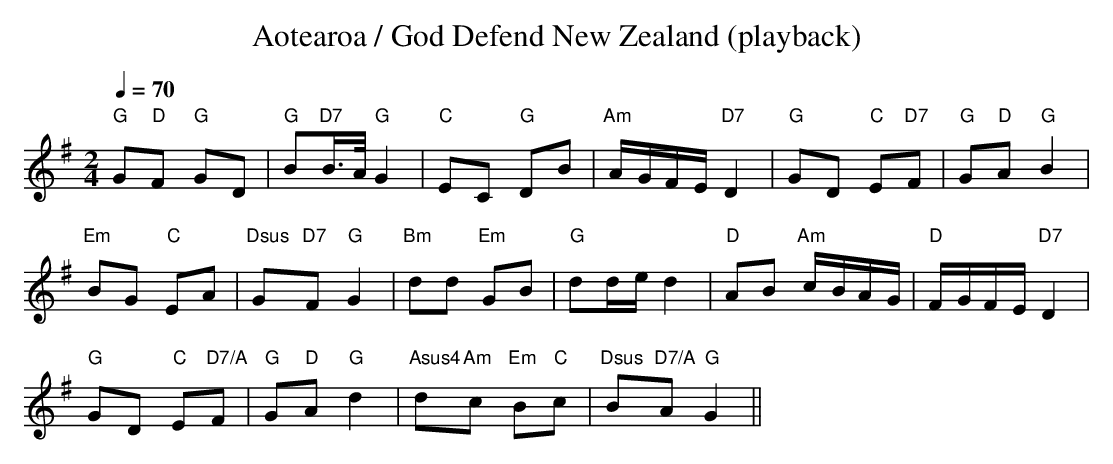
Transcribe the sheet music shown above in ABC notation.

X:1
T:Aotearoa / God Defend New Zealand (playback)
M:2/4
L:1/8
Q:1/4=70
K:G
"G" G"D"F "G" GD | "G" B"D7"B/>A/ "G" G2 |
"C" EC "G" DB | "Am" A/-G/F/-E/ "D7" D2 |
"G" GD "C" E"D7"F | "G" G"D"A "G" B2 | !
"Em" BG "C" EA | "Dsus" G-"D7"F "G" G2 |
"Bm" dd "Em" GB | "G" dd/-e/ d2 |
"D" AB "Am" c/-B/A/-G/ | "D" F/-G/F/-E/ "D7" D2 | !
"G" GD "C" E"D7/A"F | "G" G"D"A "G" d2 |
"Asus4" d"Am"c "Em" B"C"c | "Dsus" B-"D7/A"A "G" G2 ||
